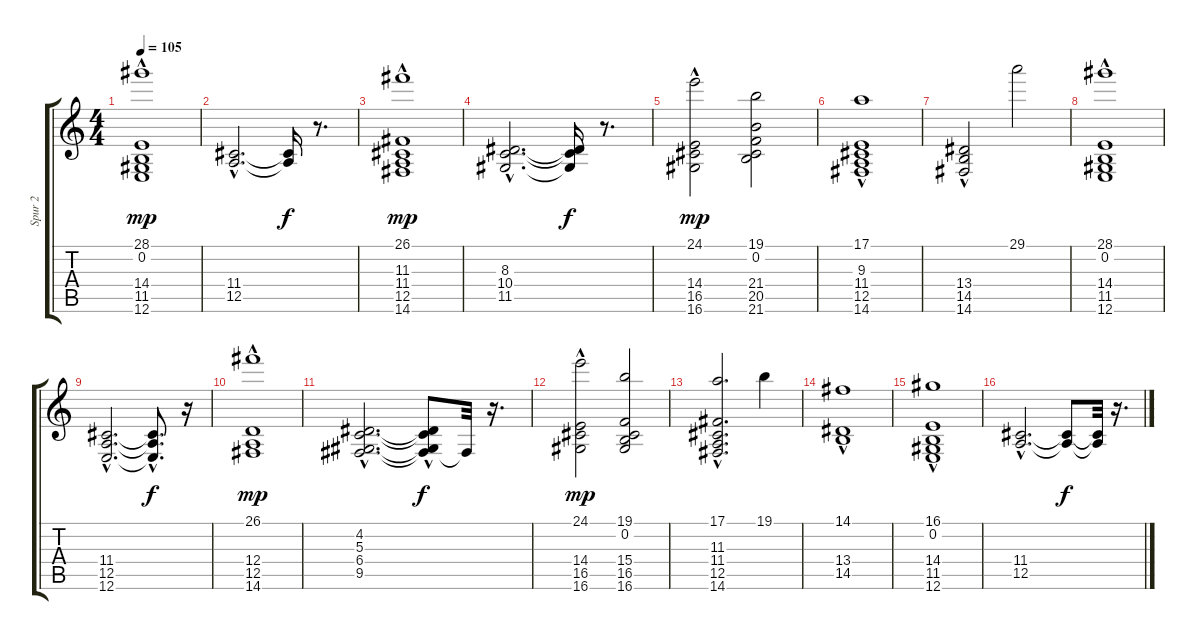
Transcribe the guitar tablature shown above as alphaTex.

\track ("Spur 2" "Spur 2") {instrument stringensemble2}
\staff {score tabs}
\tuning (E4 B3 G3 D3 A2 E2) {hide}
\ts (4 4)
\tempo 105
\clef g2
\ks c
(28.1 0.2{hac} 14.4 11.5{hac} 12.6).1{dy mp} |
(11.4{hac} 12.5{hac}).2{d} (11.4{t} 12.5{t}).16{dy f} r.8{d} |
(26.1 11.3 11.4{hac} 12.5{hac} 14.6{hac}).1{dy mp} |
(8.3{hac} 10.4{hac} 11.5{hac}).2{d} (8.3{t} 10.4{t} 11.5{t}).16{dy f} r.8{d} |
(24.1 14.4{hac} 16.5 16.6).2{dy mp} (19.1 0.2 21.4 20.5 21.6).2 |
(17.1 9.3{hac} 11.4{hac} 12.5{hac} 14.6{hac}).1 |
(13.4{hac} 14.5{hac} 14.6{hac}).2 29.1.2 |
(28.1 0.2{hac} 14.4 11.5{hac} 12.6).1 |
(11.4{hac} 12.5{hac} 12.6{hac}).2{d} (11.4{t} 12.5{t} 12.6{hac t}).8{d dy f} r.16 |
(26.1 12.4{hac} 12.5{hac} 14.6{hac}).1{dy mp} |
(4.2{hac} 5.3{hac} 6.4{hac} 9.5{hac}).2{d} (4.2{t} 5.3{t} 6.4{hac t} 9.5{t}).8{dy f} 9.5{t}.32 r.16{d} |
(24.1 14.4{hac} 16.5{hac} 16.6{hac}).2{dy mp} (19.1 0.2 15.4 16.5 16.6).2 |
(17.1{hac} 11.3{hac} 11.4{hac} 12.5 14.6).2{d} 19.1.4 |
(14.1 13.4{hac} 14.5{hac}).1 |
(16.1 0.2{hac} 14.4 11.5{hac} 12.6).1 |
(11.4{hac} 12.5{hac}).2{d} (11.4{t} 12.5{t}).8{dy f} (11.4{t} 12.5{t}).32 r.16{d}
